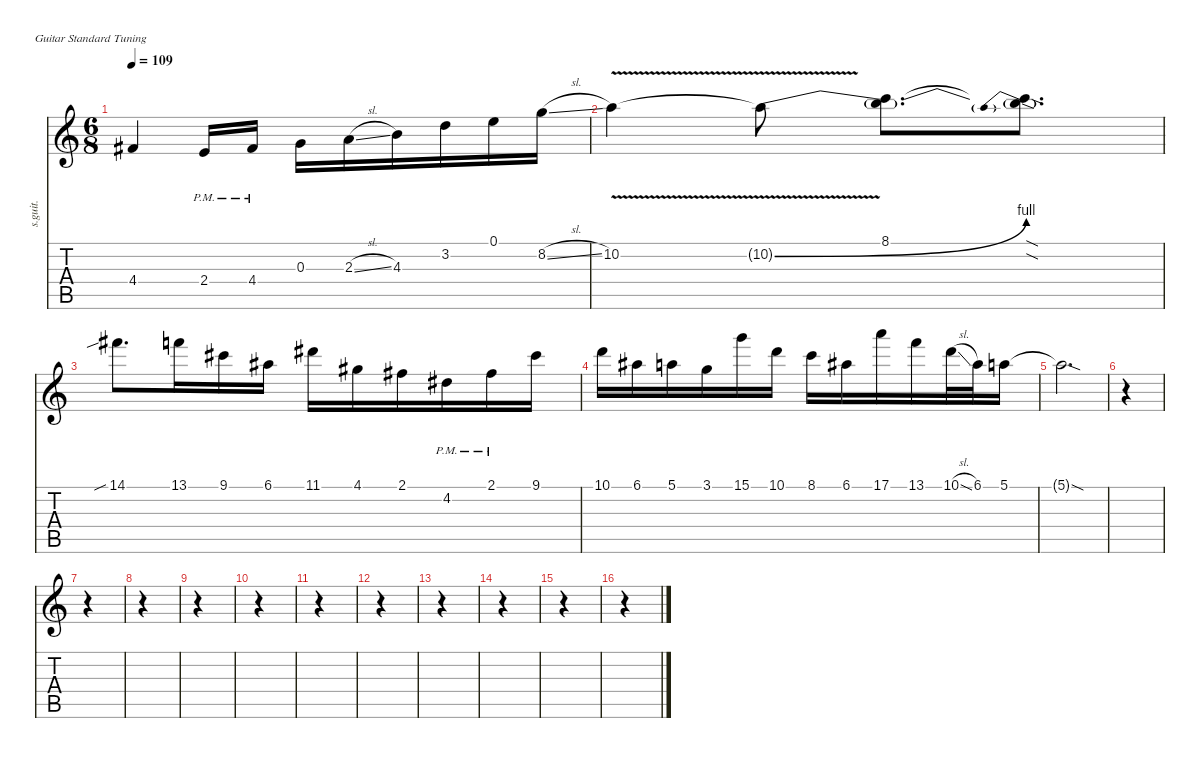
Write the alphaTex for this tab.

\defaultSystemsLayout 4
\hideDynamics
\bracketExtendMode nobrackets
\track ("Synthesizer (Right Hand)" "s.guit.") {instrument lead2sawtooth}
\staff {score tabs}
\tuning (E4 B3 G3 D3 A2 E2)
\displaytranspose 12
\ts (6 8)
\tempo 109
\clef g2
\ks c
4.4{acc #}.4{lyrics (0 "") lyrics (1 "") lyrics (2 "") lyrics (3 "") lyrics (4 "") dy mf} 2.4{pm}.16{lyrics (0 "") lyrics (1 "") lyrics (2 "") lyrics (3 "") lyrics (4 "")} 4.4{pm acc #}.16{lyrics (0 "") lyrics (1 "") lyrics (2 "") lyrics (3 "") lyrics (4 "")} 0.3.16{lyrics (0 "") lyrics (1 "") lyrics (2 "") lyrics (3 "") lyrics (4 "")} 2.3{sl}.16{lyrics (0 "") lyrics (1 "") lyrics (2 "") lyrics (3 "") lyrics (4 "")} 4.3.16{lyrics (0 "") lyrics (1 "") lyrics (2 "") lyrics (3 "") lyrics (4 "")} 3.2.16{lyrics (0 "") lyrics (1 "") lyrics (2 "") lyrics (3 "") lyrics (4 "")} 0.1.16{lyrics (0 "") lyrics (1 "") lyrics (2 "") lyrics (3 "") lyrics (4 "")} 8.2{sl}.16{lyrics (0 "") lyrics (1 "") lyrics (2 "") lyrics (3 "") lyrics (4 "")} |
10.2{v}.4{lyrics (0 "") lyrics (1 "") lyrics (2 "") lyrics (3 "") lyrics (4 "")} 10.2{be (bend 0 0 15 4) t}.8{lyrics (0 "") lyrics (1 "") lyrics (2 "") lyrics (3 "") lyrics (4 "")} (8.1 10.2{t}).8{d lyrics (0 "") lyrics (1 "") lyrics (2 "") lyrics (3 "") lyrics (4 "")} (8.1{sod t} 10.2{be (prebend 0 4 60 4) sod t}).8{d lyrics (0 "") lyrics (1 "") lyrics (2 "") lyrics (3 "") lyrics (4 "")} |
14.1{sib acc #}.8{d lyrics (0 "") lyrics (1 "") lyrics (2 "") lyrics (3 "") lyrics (4 "")} 13.1.16{lyrics (0 "") lyrics (1 "") lyrics (2 "") lyrics (3 "") lyrics (4 "")} 9.1{acc #}.16{lyrics (0 "") lyrics (1 "") lyrics (2 "") lyrics (3 "") lyrics (4 "")} 6.1{acc #}.16{lyrics (0 "") lyrics (1 "") lyrics (2 "") lyrics (3 "") lyrics (4 "")} 11.1{acc #}.16{lyrics (0 "") lyrics (1 "") lyrics (2 "") lyrics (3 "") lyrics (4 "")} 4.1{acc #}.16{lyrics (0 "") lyrics (1 "") lyrics (2 "") lyrics (3 "") lyrics (4 "")} 2.1{acc #}.16{lyrics (0 "") lyrics (1 "") lyrics (2 "") lyrics (3 "") lyrics (4 "")} 4.2{pm acc #}.16{lyrics (0 "") lyrics (1 "") lyrics (2 "") lyrics (3 "") lyrics (4 "")} 2.1{pm acc #}.16{lyrics (0 "") lyrics (1 "") lyrics (2 "") lyrics (3 "") lyrics (4 "")} 9.1{acc #}.16{lyrics (0 "") lyrics (1 "") lyrics (2 "") lyrics (3 "") lyrics (4 "")} |
10.1.16{lyrics (0 "") lyrics (1 "") lyrics (2 "") lyrics (3 "") lyrics (4 "")} 6.1{acc #}.16{lyrics (0 "") lyrics (1 "") lyrics (2 "") lyrics (3 "") lyrics (4 "")} 5.1.16{lyrics (0 "") lyrics (1 "") lyrics (2 "") lyrics (3 "") lyrics (4 "")} 3.1.16{lyrics (0 "") lyrics (1 "") lyrics (2 "") lyrics (3 "") lyrics (4 "")} 15.1.16{lyrics (0 "") lyrics (1 "") lyrics (2 "") lyrics (3 "") lyrics (4 "")} 10.1.16{lyrics (0 "") lyrics (1 "") lyrics (2 "") lyrics (3 "") lyrics (4 "")} 8.1.16{lyrics (0 "") lyrics (1 "") lyrics (2 "") lyrics (3 "") lyrics (4 "")} 6.1{acc #}.16{lyrics (0 "") lyrics (1 "") lyrics (2 "") lyrics (3 "") lyrics (4 "")} 17.1.16{lyrics (0 "") lyrics (1 "") lyrics (2 "") lyrics (3 "") lyrics (4 "")} 13.1.16{lyrics (0 "") lyrics (1 "") lyrics (2 "") lyrics (3 "") lyrics (4 "")} 10.1{sl}.32{lyrics (0 "") lyrics (1 "") lyrics (2 "") lyrics (3 "") lyrics (4 "")} 6.1{acc #}.32{lyrics (0 "") lyrics (1 "") lyrics (2 "") lyrics (3 "") lyrics (4 "")} 5.1.16{lyrics (0 "") lyrics (1 "") lyrics (2 "") lyrics (3 "") lyrics (4 "")} |
5.1{sod t}.2{d lyrics (0 "") lyrics (1 "") lyrics (2 "") lyrics (3 "") lyrics (4 "")} |
r.4 |
r.4 |
r.4 |
r.4 |
r.4 |
r.4 |
r.4 |
r.4 |
r.4 |
r.4 |
r.4
